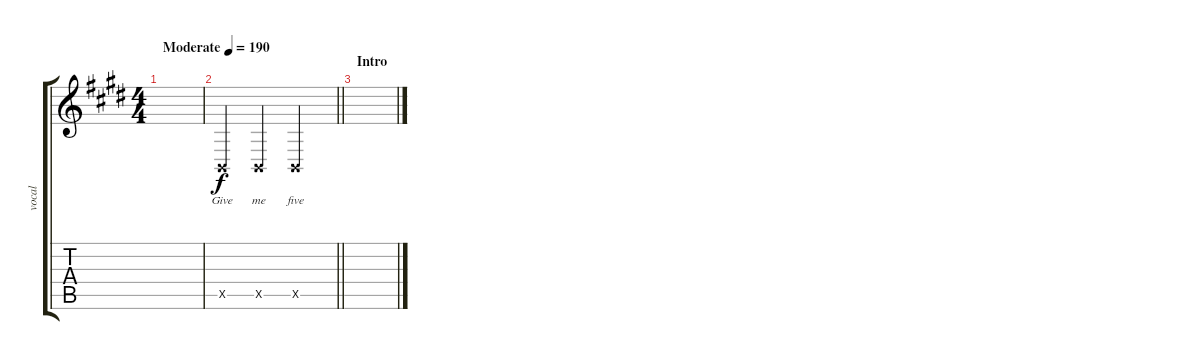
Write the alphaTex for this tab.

\track ("vocal" "vocal") {instrument acousticgrandpiano}
\staff {score tabs}
\tuning (E4 B3 G3 D3 A2 E2) {hide}
\ts (4 4)
\tempo (190 "Moderate")
\clef g2
\ks e
|
\barLineRight lightlight
2.5{x}.4{lyrics (0 "Give") lyrics (1 "") lyrics (2 "") lyrics (3 "") lyrics (4 "")} 2.5{x}.4{lyrics (0 "me") lyrics (1 "") lyrics (2 "") lyrics (3 "") lyrics (4 "")} 2.5{x}.2{lyrics (0 "five") lyrics (1 "") lyrics (2 "") lyrics (3 "") lyrics (4 "")} |
\section ("" "Intro")
